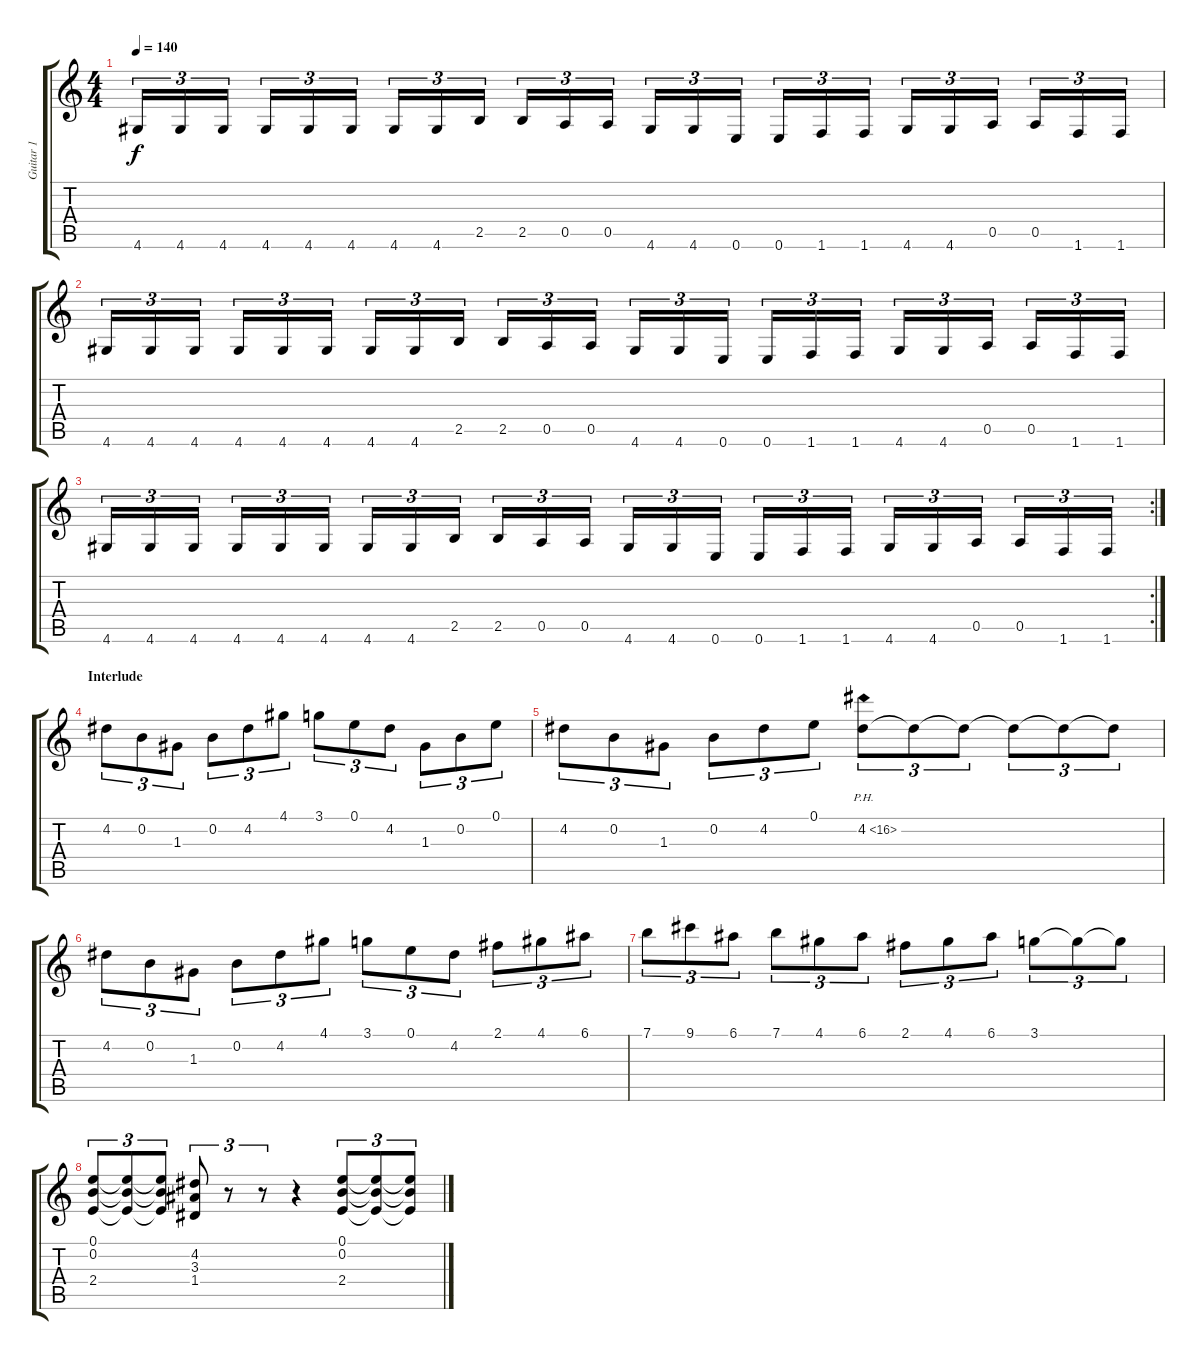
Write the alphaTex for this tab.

\track ("Guitar 1" "Guitar 1") {instrument distortionguitar}
\staff {score tabs}
\tuning (E4 B3 G3 D3 A2 E2) {hide}
\ts (4 4)
\tempo 140
\clef g2
\ks c
4.6.16{tu (3 2) dy f} 4.6.16{tu (3 2)} 4.6.16{tu (3 2)} 4.6.16{tu (3 2)} 4.6.16{tu (3 2)} 4.6.16{tu (3 2)} 4.6.16{tu (3 2)} 4.6.16{tu (3 2)} 2.5.16{tu (3 2)} 2.5.16{tu (3 2)} 0.5.16{tu (3 2)} 0.5.16{tu (3 2)} 4.6.16{tu (3 2)} 4.6.16{tu (3 2)} 0.6.16{tu (3 2)} 0.6.16{tu (3 2)} 1.6.16{tu (3 2)} 1.6.16{tu (3 2)} 4.6.16{tu (3 2)} 4.6.16{tu (3 2)} 0.5.16{tu (3 2)} 0.5.16{tu (3 2)} 1.6.16{tu (3 2)} 1.6.16{tu (3 2)} |
4.6.16{tu (3 2)} 4.6.16{tu (3 2)} 4.6.16{tu (3 2)} 4.6.16{tu (3 2)} 4.6.16{tu (3 2)} 4.6.16{tu (3 2)} 4.6.16{tu (3 2)} 4.6.16{tu (3 2)} 2.5.16{tu (3 2)} 2.5.16{tu (3 2)} 0.5.16{tu (3 2)} 0.5.16{tu (3 2)} 4.6.16{tu (3 2)} 4.6.16{tu (3 2)} 0.6.16{tu (3 2)} 0.6.16{tu (3 2)} 1.6.16{tu (3 2)} 1.6.16{tu (3 2)} 4.6.16{tu (3 2)} 4.6.16{tu (3 2)} 0.5.16{tu (3 2)} 0.5.16{tu (3 2)} 1.6.16{tu (3 2)} 1.6.16{tu (3 2)} |
\rc 2
4.6.16{tu (3 2)} 4.6.16{tu (3 2)} 4.6.16{tu (3 2)} 4.6.16{tu (3 2)} 4.6.16{tu (3 2)} 4.6.16{tu (3 2)} 4.6.16{tu (3 2)} 4.6.16{tu (3 2)} 2.5.16{tu (3 2)} 2.5.16{tu (3 2)} 0.5.16{tu (3 2)} 0.5.16{tu (3 2)} 4.6.16{tu (3 2)} 4.6.16{tu (3 2)} 0.6.16{tu (3 2)} 0.6.16{tu (3 2)} 1.6.16{tu (3 2)} 1.6.16{tu (3 2)} 4.6.16{tu (3 2)} 4.6.16{tu (3 2)} 0.5.16{tu (3 2)} 0.5.16{tu (3 2)} 1.6.16{tu (3 2)} 1.6.16{tu (3 2)} |
\section ("" "Interlude")
4.2.8{tu (3 2)} 0.2.8{tu (3 2)} 1.3.8{tu (3 2)} 0.2.8{tu (3 2)} 4.2.8{tu (3 2)} 4.1.8{tu (3 2)} 3.1.8{tu (3 2)} 0.1.8{tu (3 2)} 4.2.8{tu (3 2)} 1.3.8{tu (3 2)} 0.2.8{tu (3 2)} 0.1.8{tu (3 2)} |
4.2.8{tu (3 2)} 0.2.8{tu (3 2)} 1.3.8{tu (3 2)} 0.2.8{tu (3 2)} 4.2.8{tu (3 2)} 0.1.8{tu (3 2)} 4.2{ph 12}.8{tu (3 2)} 4.2{t}.8{tu (3 2)} 4.2{t}.8{tu (3 2)} 4.2{t}.8{tu (3 2)} 4.2{t}.8{tu (3 2)} 4.2{t}.8{tu (3 2)} |
4.2.8{tu (3 2)} 0.2.8{tu (3 2)} 1.3.8{tu (3 2)} 0.2.8{tu (3 2)} 4.2.8{tu (3 2)} 4.1.8{tu (3 2)} 3.1.8{tu (3 2)} 0.1.8{tu (3 2)} 4.2.8{tu (3 2)} 2.1.8{tu (3 2)} 4.1.8{tu (3 2)} 6.1.8{tu (3 2)} |
7.1.8{tu (3 2)} 9.1.8{tu (3 2)} 6.1.8{tu (3 2)} 7.1.8{tu (3 2)} 4.1.8{tu (3 2)} 6.1.8{tu (3 2)} 2.1.8{tu (3 2)} 4.1.8{tu (3 2)} 6.1.8{tu (3 2)} 3.1.8{tu (3 2)} 3.1{t}.8{tu (3 2)} 3.1{t}.8{tu (3 2)} |
(0.1 0.2 2.4).8{tu (3 2)} (0.1{t} 0.2{t} 2.4{t}).8{tu (3 2)} (0.1{t} 0.2{t} 2.4{t}).8{tu (3 2)} (4.2 3.3 1.4).8{tu (3 2)} r.8{tu (3 2)} r.8{tu (3 2)} r.4 (0.1 0.2 2.4).8{tu (3 2)} (0.1{t} 0.2{t} 2.4{t}).8{tu (3 2)} (0.1{t} 0.2{t} 2.4{t}).8{tu (3 2)}
